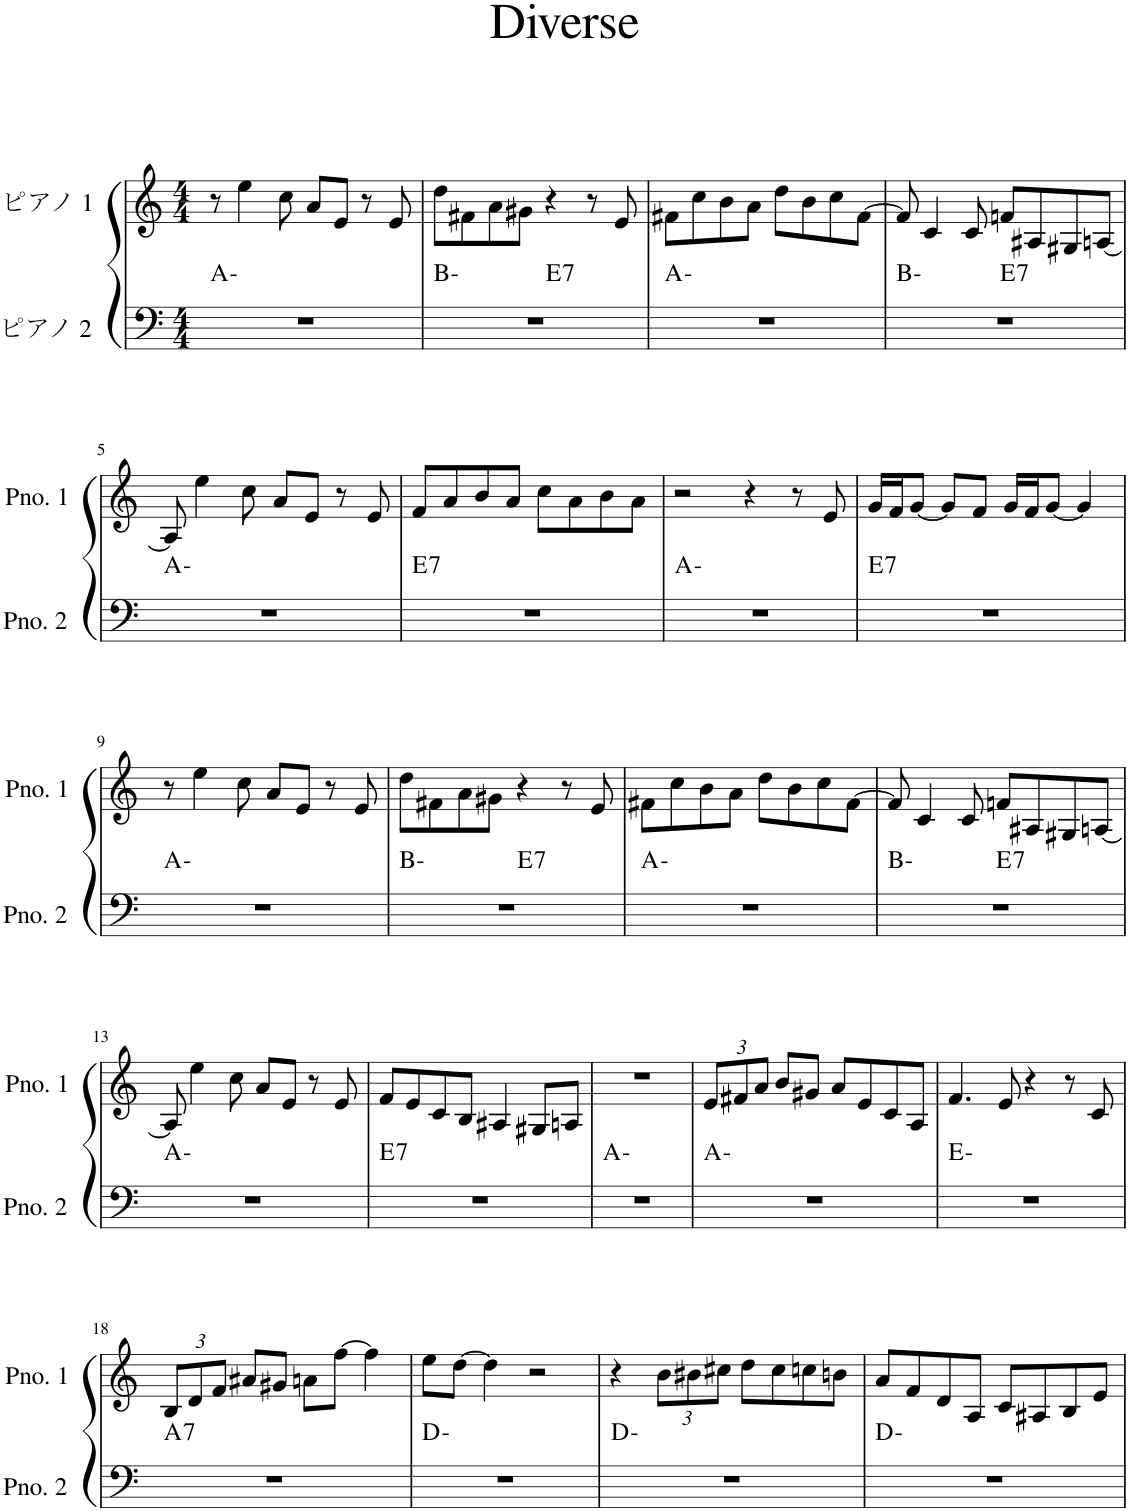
**kern	**harte	**kern
*part2	*part2	*part1
*staff2	*	*staff1
*I"ピアノ 2	*	*I"ピアノ 1
*clefF4	*	*clefG2
*k[]	*	*k[]
*M4/4	*	*M4/4
=1	=1	=1
1r	A:min	8r
.	.	4ee\
.	.	8cc\
.	.	8a/L
.	.	8e/J
.	.	8r
.	.	8e/
=2	=2	=2
*^	*	*
1r	2ryy	B:min	8dd\L
.	.	.	8f#X\
.	.	.	8a\
.	.	.	8g#X\J
!	!	!LO:H:kt=7	!
.	2ryy	E:7	4r
.	.	.	8r
.	.	.	8e/
*v	*v	*	*
=3	=3	=3
1r	A:min	8f#X\L
.	.	8cc\
.	.	8b\
.	.	8a\J
.	.	8dd\L
.	.	8b\
.	.	8cc\
.	.	[8f#\J
=4	=4	=4
*^	*	*
1r	2ryy	B:min	8f#/]
.	.	.	4c/
.	.	.	8c/
!	!	!LO:H:kt=7	!
.	2ryy	E:7	8fn/L
.	.	.	8A#X/
.	.	.	8G#X/
.	.	.	[8An/J
*v	*v	*	*
!!LO:LB:g=z
=5	=5	=5
1r	A:min	8A/]
.	.	4ee\
.	.	8cc\
.	.	8a/L
.	.	8e/J
.	.	8r
.	.	8e/
=6	=6	=6
!	!LO:H:kt=7	!
1r	E:7	8f/L
.	.	8a/
.	.	8b/
.	.	8a/J
.	.	8cc\L
.	.	8a\
.	.	8b\
.	.	8a\J
=7	=7	=7
1r	A:min	2r
.	.	4r
.	.	8r
.	.	8e/
=8	=8	=8
!	!LO:H:kt=7	!
1r	E:7	16g/LL
.	.	16f/J
.	.	[8g/J
.	.	8g/L]
.	.	8f/J
.	.	16g/LL
.	.	16f/J
.	.	[8g/J
.	.	4g/]
!!LO:LB:g=z
=9	=9	=9
1r	A:min	8r
.	.	4ee\
.	.	8cc\
.	.	8a/L
.	.	8e/J
.	.	8r
.	.	8e/
=10	=10	=10
*^	*	*
1r	2ryy	B:min	8dd\L
.	.	.	8f#X\
.	.	.	8a\
.	.	.	8g#X\J
!	!	!LO:H:kt=7	!
.	2ryy	E:7	4r
.	.	.	8r
.	.	.	8e/
*v	*v	*	*
=11	=11	=11
1r	A:min	8f#X\L
.	.	8cc\
.	.	8b\
.	.	8a\J
.	.	8dd\L
.	.	8b\
.	.	8cc\
.	.	[8f#\J
=12	=12	=12
*^	*	*
1r	2ryy	B:min	8f#/]
.	.	.	4c/
.	.	.	8c/
!	!	!LO:H:kt=7	!
.	2ryy	E:7	8fn/L
.	.	.	8A#X/
.	.	.	8G#X/
.	.	.	[8An/J
*v	*v	*	*
!!LO:LB:g=z
=13	=13	=13
1r	A:min	8A/]
.	.	4ee\
.	.	8cc\
.	.	8a/L
.	.	8e/J
.	.	8r
.	.	8e/
=14	=14	=14
!	!LO:H:kt=7	!
1r	E:7	8f/L
.	.	8e/
.	.	8c/
.	.	8B/J
.	.	4A#X/
.	.	8G#X/L
.	.	8An/J
=15	=15	=15
1r	A:min	1r
=16	=16	=16
*	*	*Xbrackettup
1r	A:min	12e/L
.	.	12f#X/
.	.	12a/J
.	.	8b/L
.	.	8g#X/J
.	.	8a/L
.	.	8e/
.	.	8c/
.	.	8A/J
=17	=17	=17
1r	E:min	4.f/
.	.	8e/
.	.	4r
.	.	8r
.	.	8c/
!!LO:LB:g=z
=18	=18	=18
!	!LO:H:kt=7	!
1r	A:7	12B/L
.	.	12d/
.	.	12f/J
.	.	8a#X/L
.	.	8g#X/J
.	.	8an\L
.	.	[8ff\J
.	.	4ff\]
=19	=19	=19
1r	D:min	8ee\L
.	.	[8dd\J
.	.	4dd\]
.	.	2r
=20	=20	=20
1r	D:min	4r
.	.	12b\L
.	.	12b#X\
.	.	12cc#X\J
.	.	8dd\L
.	.	8cc#\
.	.	8ccn\
.	.	8bn\J
=21	=21	=21
1r	D:min	8a/L
.	.	8f/
.	.	8d/
.	.	8A/J
.	.	8c/L
.	.	8A#X/
.	.	8B/
.	.	8e/J
=	=	=
*-	*-	*-
